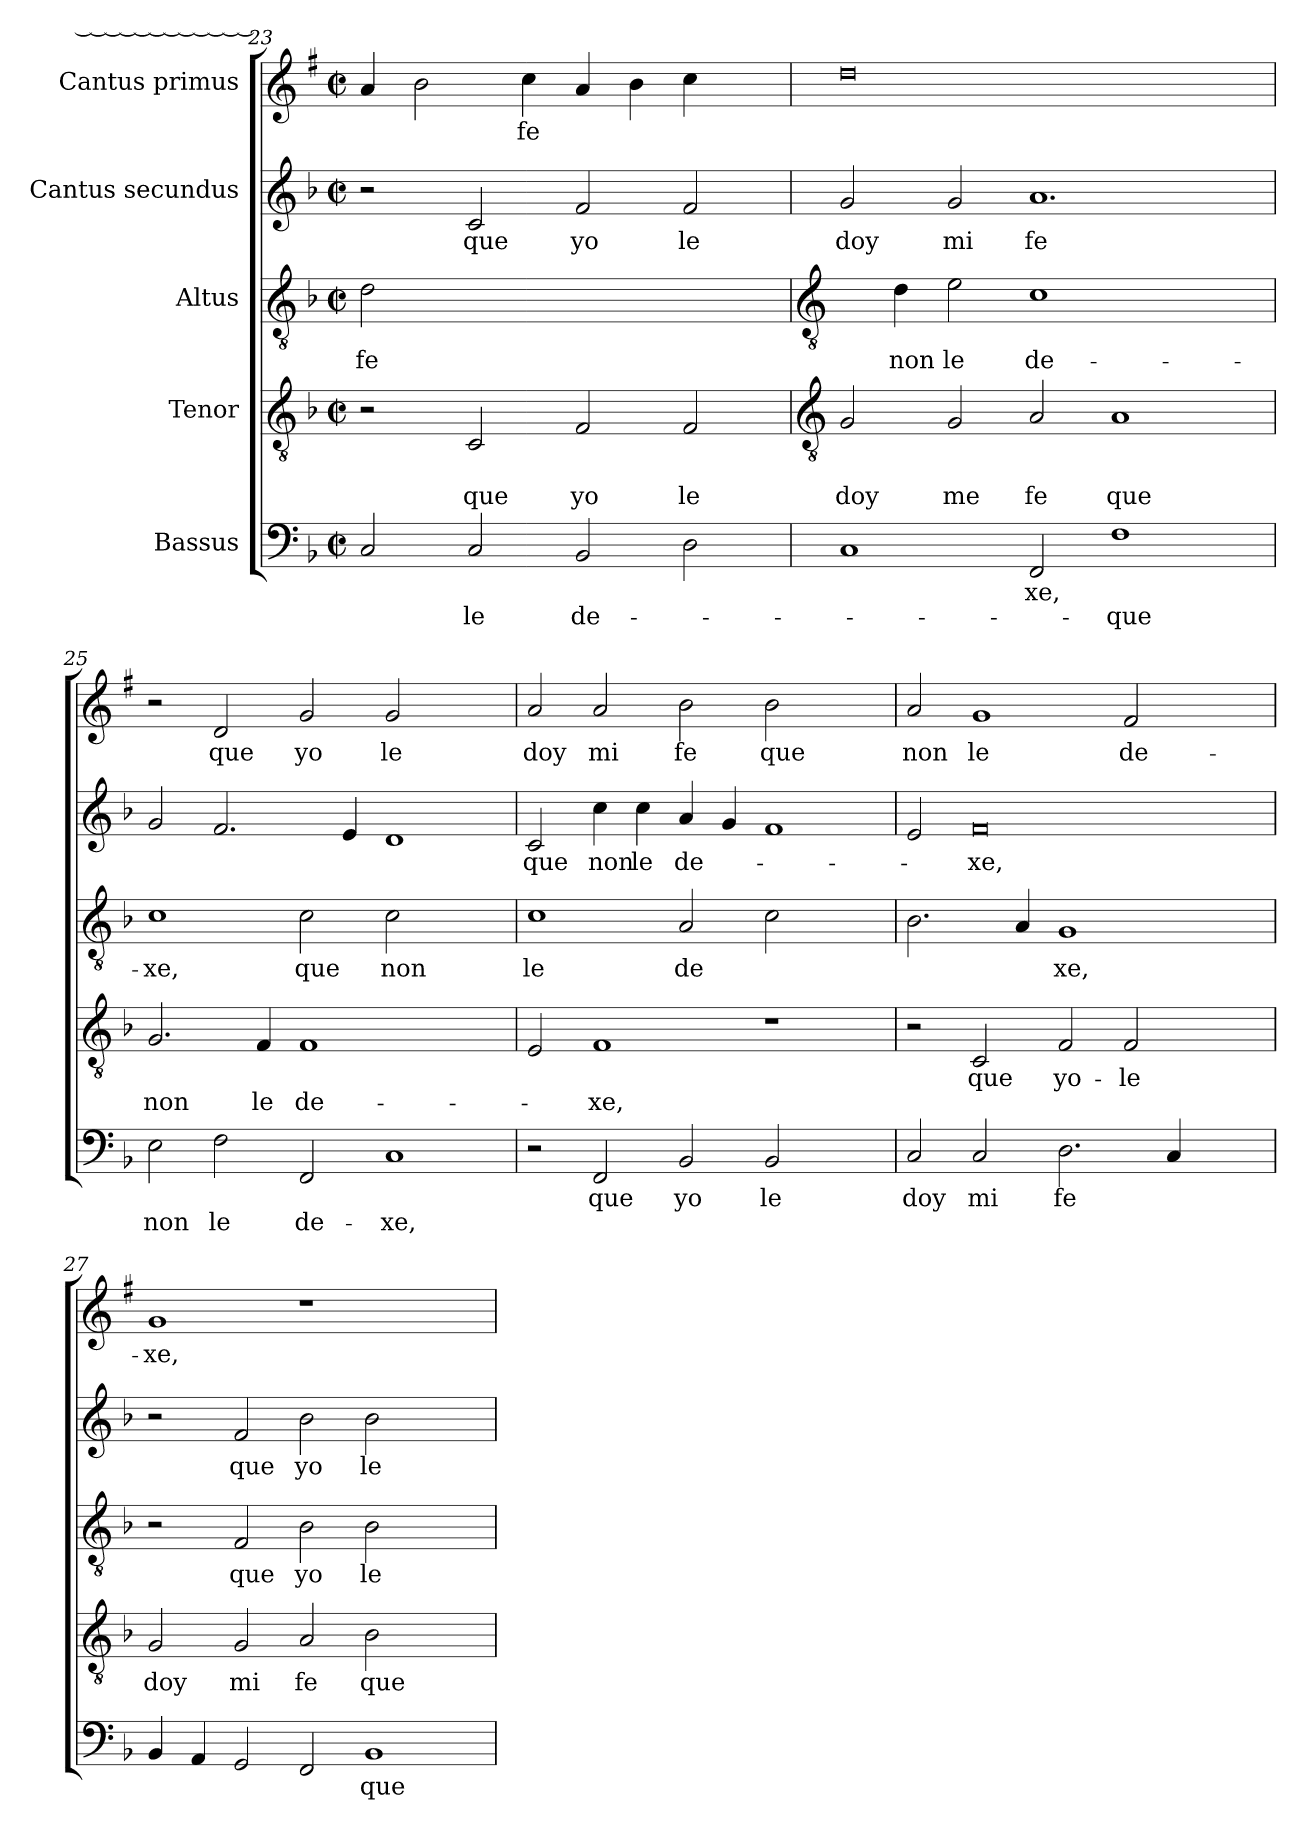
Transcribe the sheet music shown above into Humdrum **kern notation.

**kern	**text	**text	**kern	**text	**text	**kern	**text	**kern	**text	**kern	**text
*part5	*part5	*part5	*part4	*part4	*part4	*part3	*part3	*part2	*part2	*part1	*part1
*staff5	*staff5	*staff5	*staff4	*staff4	*staff4	*staff3	*staff3	*staff2	*staff2	*staff1	*staff1
*I"Bassus	*	*	*I"Tenor	*	*	*I"Altus	*	*I"Cantus secundus	*	*I"Cantus primus	*
!!LO:LB:g=z
*clefF4	*	*	*clefGv2	*	*	*clefGv2	*	*clefG2	*	*clefG2	*
*	*	*	*	*	*	*	*	*	*	*ITrd1c2	*
*k[b-]	*	*	*k[b-]	*	*	*k[b-]	*	*k[b-]	*	*k[b-]	*
*F:	*	*	*F:	*	*	*F:	*	*F:	*	*F:	*
*M4/2	*	*	*M4/2	*	*	*M4/2	*	*M4/2	*	*M4/2	*
*met(c|)	*	*	*met(c|)	*	*	*met(c|)	*	*met(c|)	*	*met(c|)	*
=23	=23	=23	=23	=23	=23	=23	=23	=23	=23	=23	=23
*	*	*	*^	*	*	*	*	*	*	*	*
!	!	!	!	!	!	!	!	!LO:LY:b	!	!	!	!
2C	.	.	2r	2ryy	.	.	2d	fe	2r	.	4g	.
.	.	.	.	.	.	.	.	.	.	.	2a	.
!	!	!LO:LY:b	!	!	!	!LO:LY:b	!	!LO:LY:b	!	!LO:LY:b	!	!
2C	.	le	2C	2C\yy	.	que	[2fyy	que__	2c	que	.	.
!	!	!	!	!	!	!	!	!	!	!	!	!LO:LY:b
.	.	.	.	.	.	.	.	.	.	.	4b-	fe
!	!	!LO:LY:b	!	!	!	!LO:LY:b	!	!	!	!LO:LY:b	!	!
2BB-	.	de-	2F	2F\yy	.	yo	1ryy	.	2f	yo	4g	.
.	.	.	.	.	.	.	.	.	.	.	4a	.
!	!	!	!	!	!	!LO:LY:b	!	!	!	!LO:LY:b	!	!
2D	.	.	2F	2F\yy	.	le	.	.	2f	le	4b-	.
.	.	.	.	.	.	.	.	.	.	.	4ryy	.
*	*	*	*v	*v	*	*	*	*	*	*	*	*
!!LO:LB:g=z
=24	=24	=24	=24	=24	=24	=24	=24	=24	=24	=24	=24
*	*	*	*clefGv2	*	*	*clefGv2	*	*	*	*	*
!	!	!	!	!	!LO:LY:b	!	!LO:LY:b	!	!LO:LY:b	!	!LO:LY:b
1C	.	.	2G	.	doy	4fyy]	__	2g	doy	0cc	_____________
!	!	!	!	!	!	!	!LO:LY:b	!	!	!	!
.	.	.	.	.	.	4d	non	.	.	.	.
!	!	!	!	!	!LO:LY:b	!	!LO:LY:b	!	!LO:LY:b	!	!
.	.	.	2G	.	me	2e	le	2g	mi	.	.
!	!LO:LY:b	!	!	!	!LO:LY:b	!	!LO:LY:b	!	!LO:LY:b	!	!
2FF	-xe,	.	2A	.	fe	1c	de-	1.a	fe	.	.
!	!	!LO:LY:b	!	!	!LO:LY:b	!	!	!	!	!	!
1F	.	que	1A	.	que	.	.	.	.	.	.
.	.	.	.	.	.	2ryy	.	.	.	2ryy	.
=25A	=25A	=25A	=25A	=25A	=25A	=25A	=25A	=25A	=25A	=25A	=25A
!	!	!LO:LY:b	!	!	!LO:LY:b	!	!LO:LY:b	!	!	!	!
2E	.	non	2.G	.	non	1c	-xe,	2g	.	2r	.
!	!	!LO:LY:b	!	!	!	!	!	!	!	!	!LO:LY:b
2F	.	le	.	.	.	.	.	2.f	.	2c	que
!	!	!	!	!	!LO:LY:b	!	!	!	!	!	!
.	.	.	4F	.	le	.	.	.	.	.	.
!	!	!LO:LY:b	!	!	!LO:LY:b	!	!LO:LY:b	!	!	!	!LO:LY:b
2FF	.	de-	1F	.	de-	2c	que	.	.	2f	yo
.	.	.	.	.	.	.	.	4e	.	.	.
!	!	!LO:LY:b	!	!	!	!	!LO:LY:b	!	!	!	!LO:LY:b
1C	.	-xe,	.	.	.	2c	non	1d	.	2f	le
.	.	.	2ryy	.	.	2ryy	.	.	.	2ryy	.
=25B	=25B	=25B	=25B	=25B	=25B	=25B	=25B	=25B	=25B	=25B	=25B
!	!	!	!	!	!	!	!LO:LY:b	!	!LO:LY:b	!	!LO:LY:b
2r	.	.	2E	.	.	1c	le	2c	que	2g	doy
!	!LO:LY:b	!	!	!	!LO:LY:b	!	!	!	!LO:LY:b	!	!LO:LY:b
2FF	que	.	1F	.	-xe,	.	.	4cc	non	2g	mi
!	!	!	!	!	!	!	!	!	!LO:LY:b	!	!
.	.	.	.	.	.	.	.	4cc	le	.	.
!	!LO:LY:b	!	!	!	!	!	!LO:LY:b	!	!LO:LY:b	!	!LO:LY:b
2BB-	yo	.	.	.	.	2A	de	4a	de-	2a	fe
.	.	.	.	.	.	.	.	4g	.	.	.
!	!LO:LY:b	!	!	!	!	!	!	!	!	!	!LO:LY:b
2BB-	le	.	1r	.	.	2c	.	1f	.	2a	que
2ryy	.	.	.	.	.	2ryy	.	.	.	2ryy	.
=26A	=26A	=26A	=26A	=26A	=26A	=26A	=26A	=26A	=26A	=26A	=26A
!	!LO:LY:b	!	!	!	!	!	!	!	!	!	!LO:LY:b
2C	doy	.	2r	.	.	2.B-	.	2e	.	2g	non
!	!LO:LY:b	!	!	!LO:LY:b	!	!	!	!	!LO:LY:b	!	!LO:LY:b
2C	mi	.	2C	que	.	.	.	0f	-xe,	1f	le
.	.	.	.	.	.	4A	.	.	.	.	.
!	!LO:LY:b	!	!	!LO:LY:b	!	!	!LO:LY:b	!	!	!	!
2.D	fe	.	2F	yo-	.	1G	xe,	.	.	.	.
!	!	!	!	!LO:LY:b	!	!	!	!	!	!	!LO:LY:b
.	.	.	2F	-le	.	.	.	.	.	2e	de-
4C	.	.	.	.	.	.	.	.	.	.	.
2ryy	.	.	2ryy	.	.	2ryy	.	.	.	2ryy	.
!!LO:LB:g=z
=27A	=27A	=27A	=27A	=27A	=27A	=27A	=27A	=27A	=27A	=27A	=27A
!	!	!	!	!LO:LY:b	!	!	!	!	!	!	!LO:LY:b
4BB-	.	.	2G	doy	.	2r	.	2r	.	1f	-xe,
4AA	.	.	.	.	.	.	.	.	.	.	.
!	!	!	!	!LO:LY:b	!	!	!LO:LY:b	!	!LO:LY:b	!	!
2GG	.	.	2G	mi	.	2F	que	2f	que	.	.
!	!	!	!	!LO:LY:b	!	!	!LO:LY:b	!	!LO:LY:b	!	!
2FF	.	.	2A	fe	.	2B-	yo	2b-	yo	1r	.
!	!LO:LY:b	!	!	!LO:LY:b	!	!	!LO:LY:b	!	!LO:LY:b	!	!
1BB-	que	.	2B-	que	.	2B-	le	2b-	le	.	.
.	.	.	2ryy	.	.	2ryy	.	2ryy	.	2ryy	.
=	=	=	=	=	=	=	=	=	=	=	=
*-	*-	*-	*-	*-	*-	*-	*-	*-	*-	*-	*-
